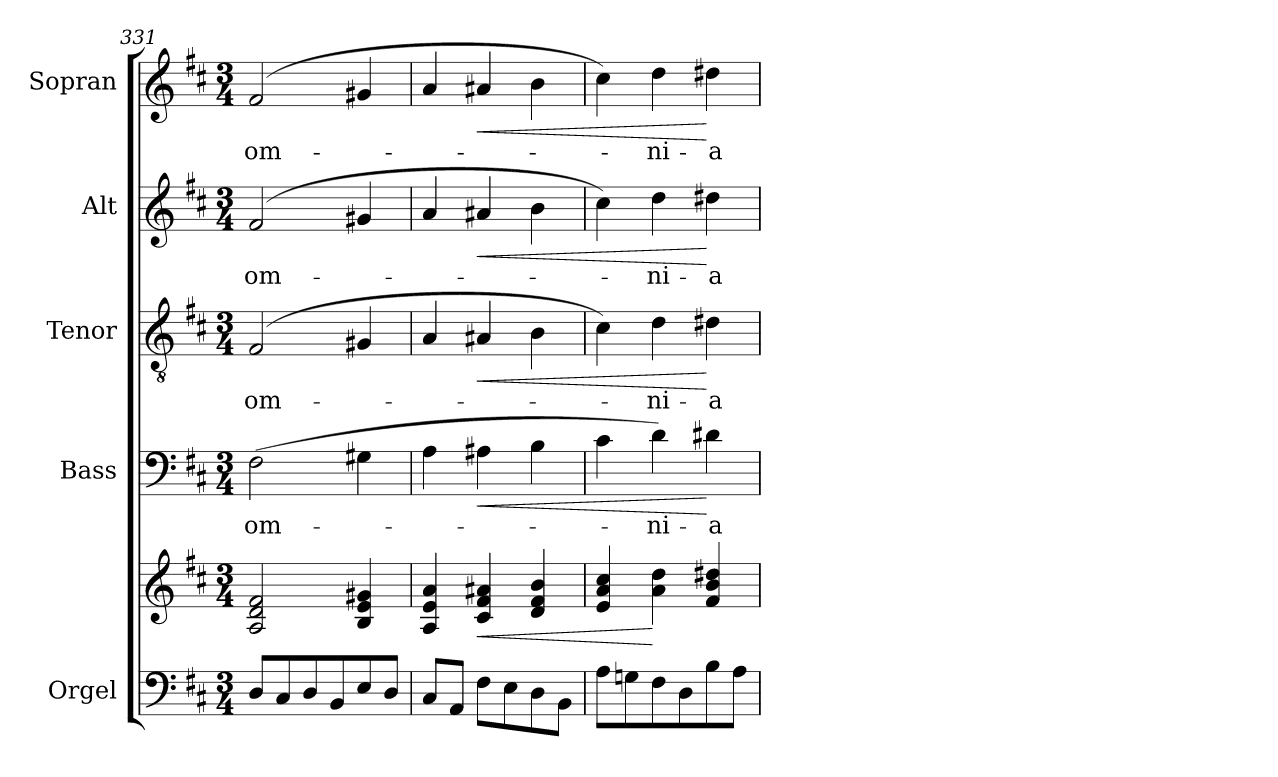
**kern	**kern	**dynam	**kern	**text	**dynam	**kern	**text	**dynam	**kern	**text	**dynam	**kern	**text	**dynam
*part5	*part5	*part5	*part4	*part4	*part4	*part3	*part3	*part3	*part2	*part2	*part2	*part1	*part1	*part1
*staff6	*staff5	*staff5/6	*staff4	*staff4	*staff4	*staff3	*staff3	*staff3	*staff2	*staff2	*staff2	*staff1	*staff1	*staff1
*I"Orgel	*	*	*I"Bass	*	*	*I"Tenor	*	*	*I"Alt	*	*	*I"Sopran	*	*
*I'Org.	*	*	*I'B.	*	*	*I'T.	*	*	*I'A.	*	*	*I'S.	*	*
*clefF4	*clefG2	*	*clefF4	*	*	*clefGv2	*	*	*clefG2	*	*	*clefG2	*	*
*k[f#c#]	*k[f#c#]	*	*k[f#c#]	*	*	*k[f#c#]	*	*	*k[f#c#]	*	*	*k[f#c#]	*	*
*D:	*D:	*	*D:	*	*	*D:	*	*	*D:	*	*	*D:	*	*
*M3/4	*M3/4	*	*M3/4	*	*	*M3/4	*	*	*M3/4	*	*	*M3/4	*	*
=331	=331	=331	=331	=331	=331	=331	=331	=331	=331	=331	=331	=331	=331	=331
!	!	!	!	!LO:LY:b	!	!	!LO:LY:b	!	!	!LO:LY:b	!	!	!LO:LY:b	!
8D/L	2A/ 2d/ 2f#/	.	(>2F#\	om-	.	(2F#/	om-	.	(2f#/	om-	.	(2f#/	om-	.
8C#/	.	.	.	.	.	.	.	.	.	.	.	.	.	.
8D/	.	.	.	.	.	.	.	.	.	.	.	.	.	.
8BB/	.	.	.	.	.	.	.	.	.	.	.	.	.	.
8E/	4B/ 4e/ 4g#X/	.	4G#X\	.	.	4G#X/	.	.	4g#X/	.	.	4g#X/	.	.
8D/J	.	.	.	.	.	.	.	.	.	.	.	.	.	.
=332	=332	=332	=332	=332	=332	=332	=332	=332	=332	=332	=332	=332	=332	=332
8C#/L	4A/ 4e/ 4a/	.	4A\	.	.	4A/	.	.	4a/	.	.	4a/	.	.
8AA/J	.	.	.	.	.	.	.	.	.	.	.	.	.	.
!	!	!LO:HP:b	!	!	!LO:HP:b	!	!	!LO:HP:b	!	!	!LO:HP:b	!	!	!LO:HP:b
8F#\L	4c#/ 4f#/ 4a#X/	<	4A#X\	.	<	4A#X/	.	<	4a#X/	.	<	4a#X/	.	<
8E\	.	.	.	.	.	.	.	.	.	.	.	.	.	.
8D\	4d/ 4f#/ 4b/	.	4B\	.	.	4B\	.	.	4b\	.	.	4b\	.	.
8BB\J	.	.	.	.	.	.	.	.	.	.	.	.	.	.
=333	=333	=333	=333	=333	=333	=333	=333	=333	=333	=333	=333	=333	=333	=333
8A\L	4e/ 4a/ 4cc#/	.	4c#\	.	.	4c#\)	.	.	4cc#\)	.	.	4cc#\)	.	.
8Gn\	.	.	.	.	.	.	.	.	.	.	.	.	.	.
!	!	!	!	!LO:LY:b	!	!	!LO:LY:b	!	!	!LO:LY:b	!	!	!LO:LY:b	!
8F#\	4a\ 4dd\	[	4d\)	-ni-	.	4d\	-ni-	.	4dd\	-ni-	.	4dd\	-ni-	.
8D\	.	.	.	.	.	.	.	.	.	.	.	.	.	.
!	!	!	!	!LO:LY:b	!	!	!LO:LY:b	!	!	!LO:LY:b	!	!	!LO:LY:b	!
8B\	4f#/ 4b/ 4dd#X/	.	4d#X\	-a	[	4d#X\	-a	[	4dd#X\	-a	[	4dd#X\	-a	[
8A\J	.	.	.	.	.	.	.	.	.	.	.	.	.	.
=	=	=	=	=	=	=	=	=	=	=	=	=	=	=
*-	*-	*-	*-	*-	*-	*-	*-	*-	*-	*-	*-	*-	*-	*-
